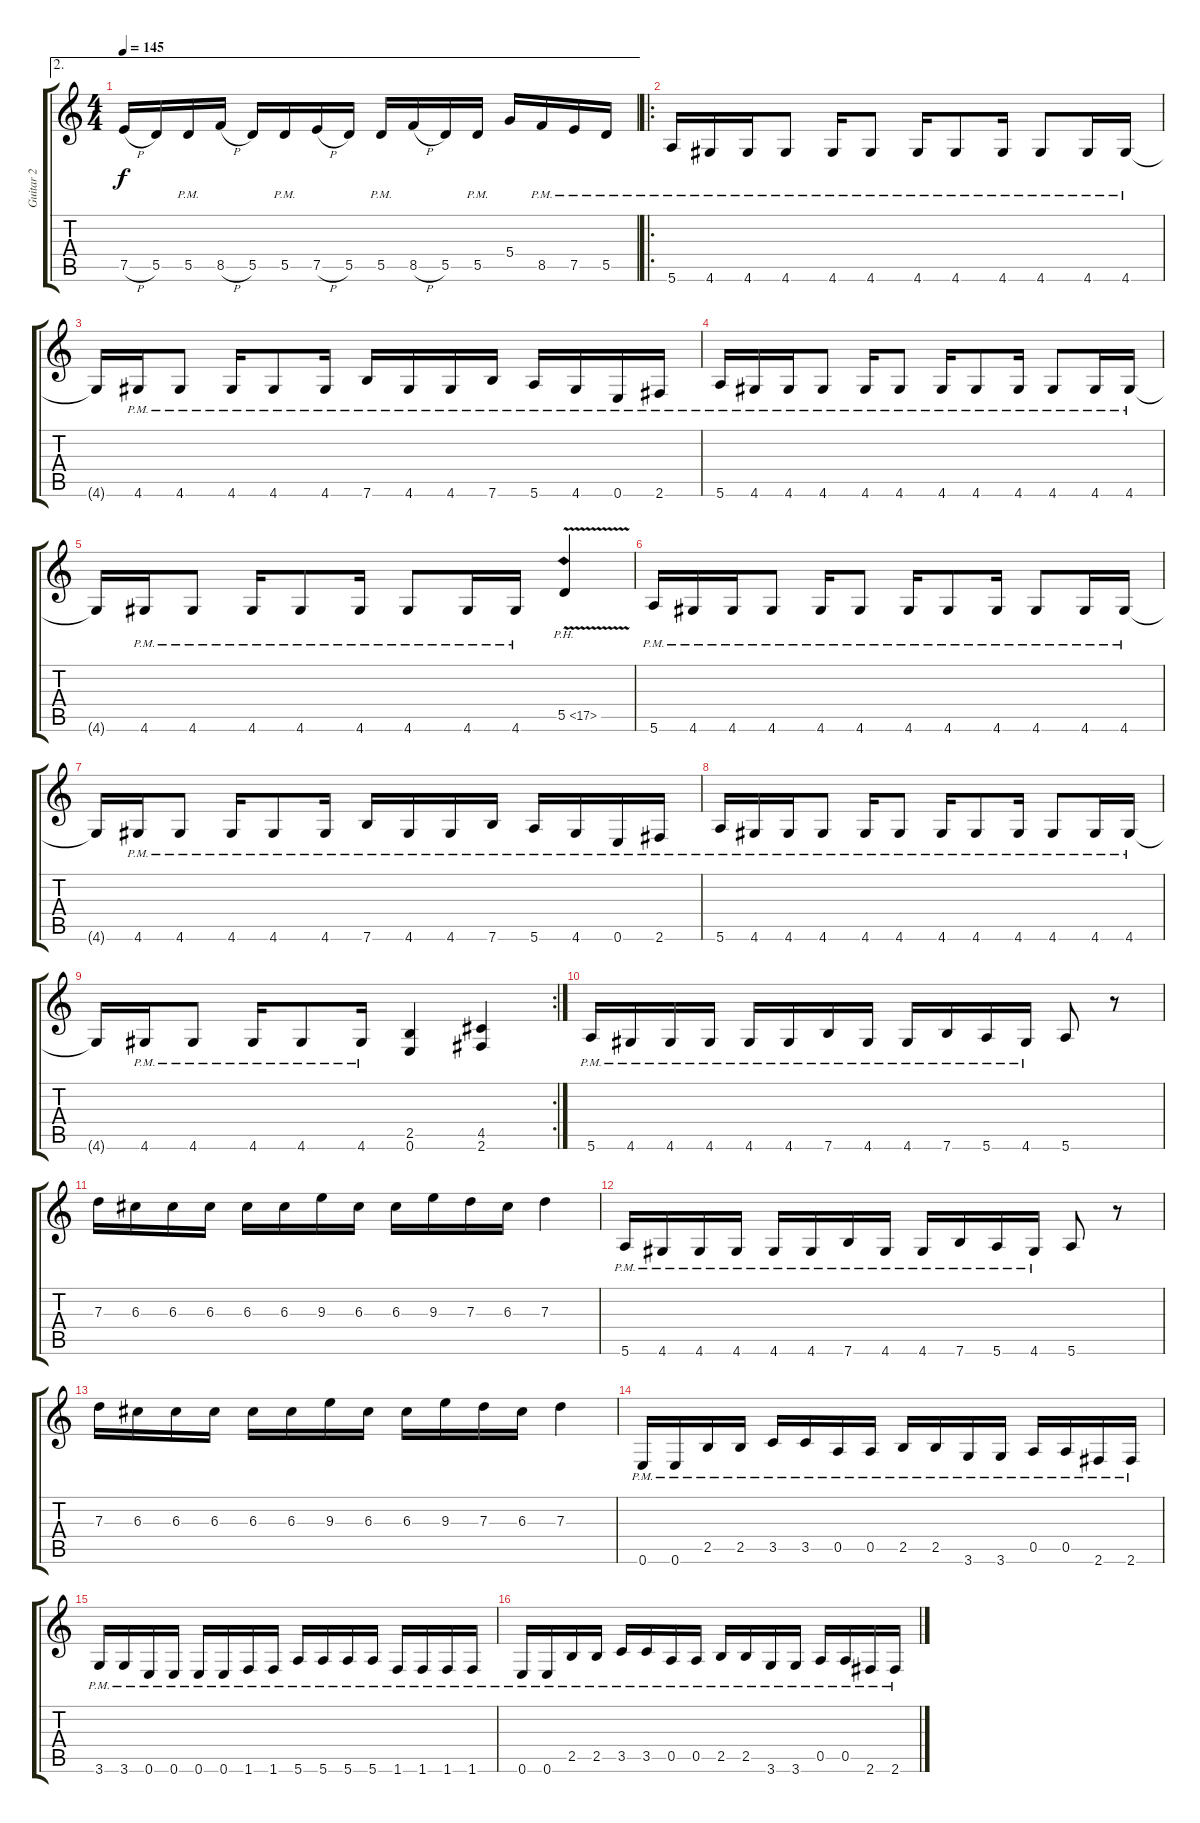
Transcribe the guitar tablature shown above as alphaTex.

\track ("Guitar 2" "Guitar 2") {instrument distortionguitar}
\staff {score tabs}
\tuning (E4 B3 G3 D3 A2 E2) {hide}
\ae 2
\ts (4 4)
\tempo 145
\clef g2
\ks c
7.5{h}.16{dy f} 5.5.16 5.5{pm}.16 8.5{h}.16 5.5.16 5.5{pm}.16 7.5{h}.16 5.5.16 5.5{pm}.16 8.5{h}.16 5.5.16 5.5{pm}.16 5.4.16 8.5{pm}.16 7.5{pm}.16 5.5{pm}.16 |
\ro
5.6{pm}.16 4.6{pm}.16 4.6{pm}.16 4.6{pm}.8 4.6{pm}.16 4.6{pm}.8 4.6{pm}.16 4.6{pm}.8 4.6{pm}.16 4.6{pm}.8 4.6{pm}.16 4.6{pm}.16 |
4.6{t}.16 4.6{pm}.16 4.6{pm}.8 4.6{pm}.16 4.6{pm}.8 4.6{pm}.16 7.6{pm}.16 4.6{pm}.16 4.6{pm}.16 7.6{pm}.16 5.6{pm}.16 4.6{pm}.16 0.6{pm}.16 2.6{pm}.16 |
5.6{pm}.16 4.6{pm}.16 4.6{pm}.16 4.6{pm}.8 4.6{pm}.16 4.6{pm}.8 4.6{pm}.16 4.6{pm}.8 4.6{pm}.16 4.6{pm}.8 4.6{pm}.16 4.6{pm}.16 |
4.6{t}.16 4.6{pm}.16 4.6{pm}.8 4.6{pm}.16 4.6{pm}.8 4.6{pm}.16 4.6{pm}.8 4.6{pm}.16 4.6{pm}.16 5.5{ph 12 v}.4 |
5.6{pm}.16 4.6{pm}.16 4.6{pm}.16 4.6{pm}.8 4.6{pm}.16 4.6{pm}.8 4.6{pm}.16 4.6{pm}.8 4.6{pm}.16 4.6{pm}.8 4.6{pm}.16 4.6{pm}.16 |
4.6{t}.16 4.6{pm}.16 4.6{pm}.8 4.6{pm}.16 4.6{pm}.8 4.6{pm}.16 7.6{pm}.16 4.6{pm}.16 4.6{pm}.16 7.6{pm}.16 5.6{pm}.16 4.6{pm}.16 0.6{pm}.16 2.6{pm}.16 |
5.6{pm}.16 4.6{pm}.16 4.6{pm}.16 4.6{pm}.8 4.6{pm}.16 4.6{pm}.8 4.6{pm}.16 4.6{pm}.8 4.6{pm}.16 4.6{pm}.8 4.6{pm}.16 4.6{pm}.16 |
\rc 2
4.6{t}.16 4.6{pm}.16 4.6{pm}.8 4.6{pm}.16 4.6{pm}.8 4.6{pm}.16 (2.5 0.6).4 (4.5 2.6).4 |
5.6{pm}.16 4.6{pm}.16 4.6{pm}.16 4.6{pm}.16 4.6{pm}.16 4.6{pm}.16 7.6{pm}.16 4.6{pm}.16 4.6{pm}.16 7.6{pm}.16 5.6{pm}.16 4.6{pm}.16 5.6.8 r.8 |
7.3.16 6.3.16 6.3.16 6.3.16 6.3.16 6.3.16 9.3.16 6.3.16 6.3.16 9.3.16 7.3.16 6.3.16 7.3.4 |
5.6{pm}.16 4.6{pm}.16 4.6{pm}.16 4.6{pm}.16 4.6{pm}.16 4.6{pm}.16 7.6{pm}.16 4.6{pm}.16 4.6{pm}.16 7.6{pm}.16 5.6{pm}.16 4.6{pm}.16 5.6.8 r.8 |
7.3.16 6.3.16 6.3.16 6.3.16 6.3.16 6.3.16 9.3.16 6.3.16 6.3.16 9.3.16 7.3.16 6.3.16 7.3.4 |
0.6{pm}.16 0.6{pm}.16 2.5{pm}.16 2.5{pm}.16 3.5{pm}.16 3.5{pm}.16 0.5{pm}.16 0.5{pm}.16 2.5{pm}.16 2.5{pm}.16 3.6{pm}.16 3.6{pm}.16 0.5{pm}.16 0.5{pm}.16 2.6{pm}.16 2.6{pm}.16 |
3.6{pm}.16 3.6{pm}.16 0.6{pm}.16 0.6{pm}.16 0.6{pm}.16 0.6{pm}.16 1.6{pm}.16 1.6{pm}.16 5.6{pm}.16 5.6{pm}.16 5.6{pm}.16 5.6{pm}.16 1.6{pm}.16 1.6{pm}.16 1.6{pm}.16 1.6{pm}.16 |
0.6{pm}.16 0.6{pm}.16 2.5{pm}.16 2.5{pm}.16 3.5{pm}.16 3.5{pm}.16 0.5{pm}.16 0.5{pm}.16 2.5{pm}.16 2.5{pm}.16 3.6{pm}.16 3.6{pm}.16 0.5{pm}.16 0.5{pm}.16 2.6{pm}.16 2.6{pm}.16
